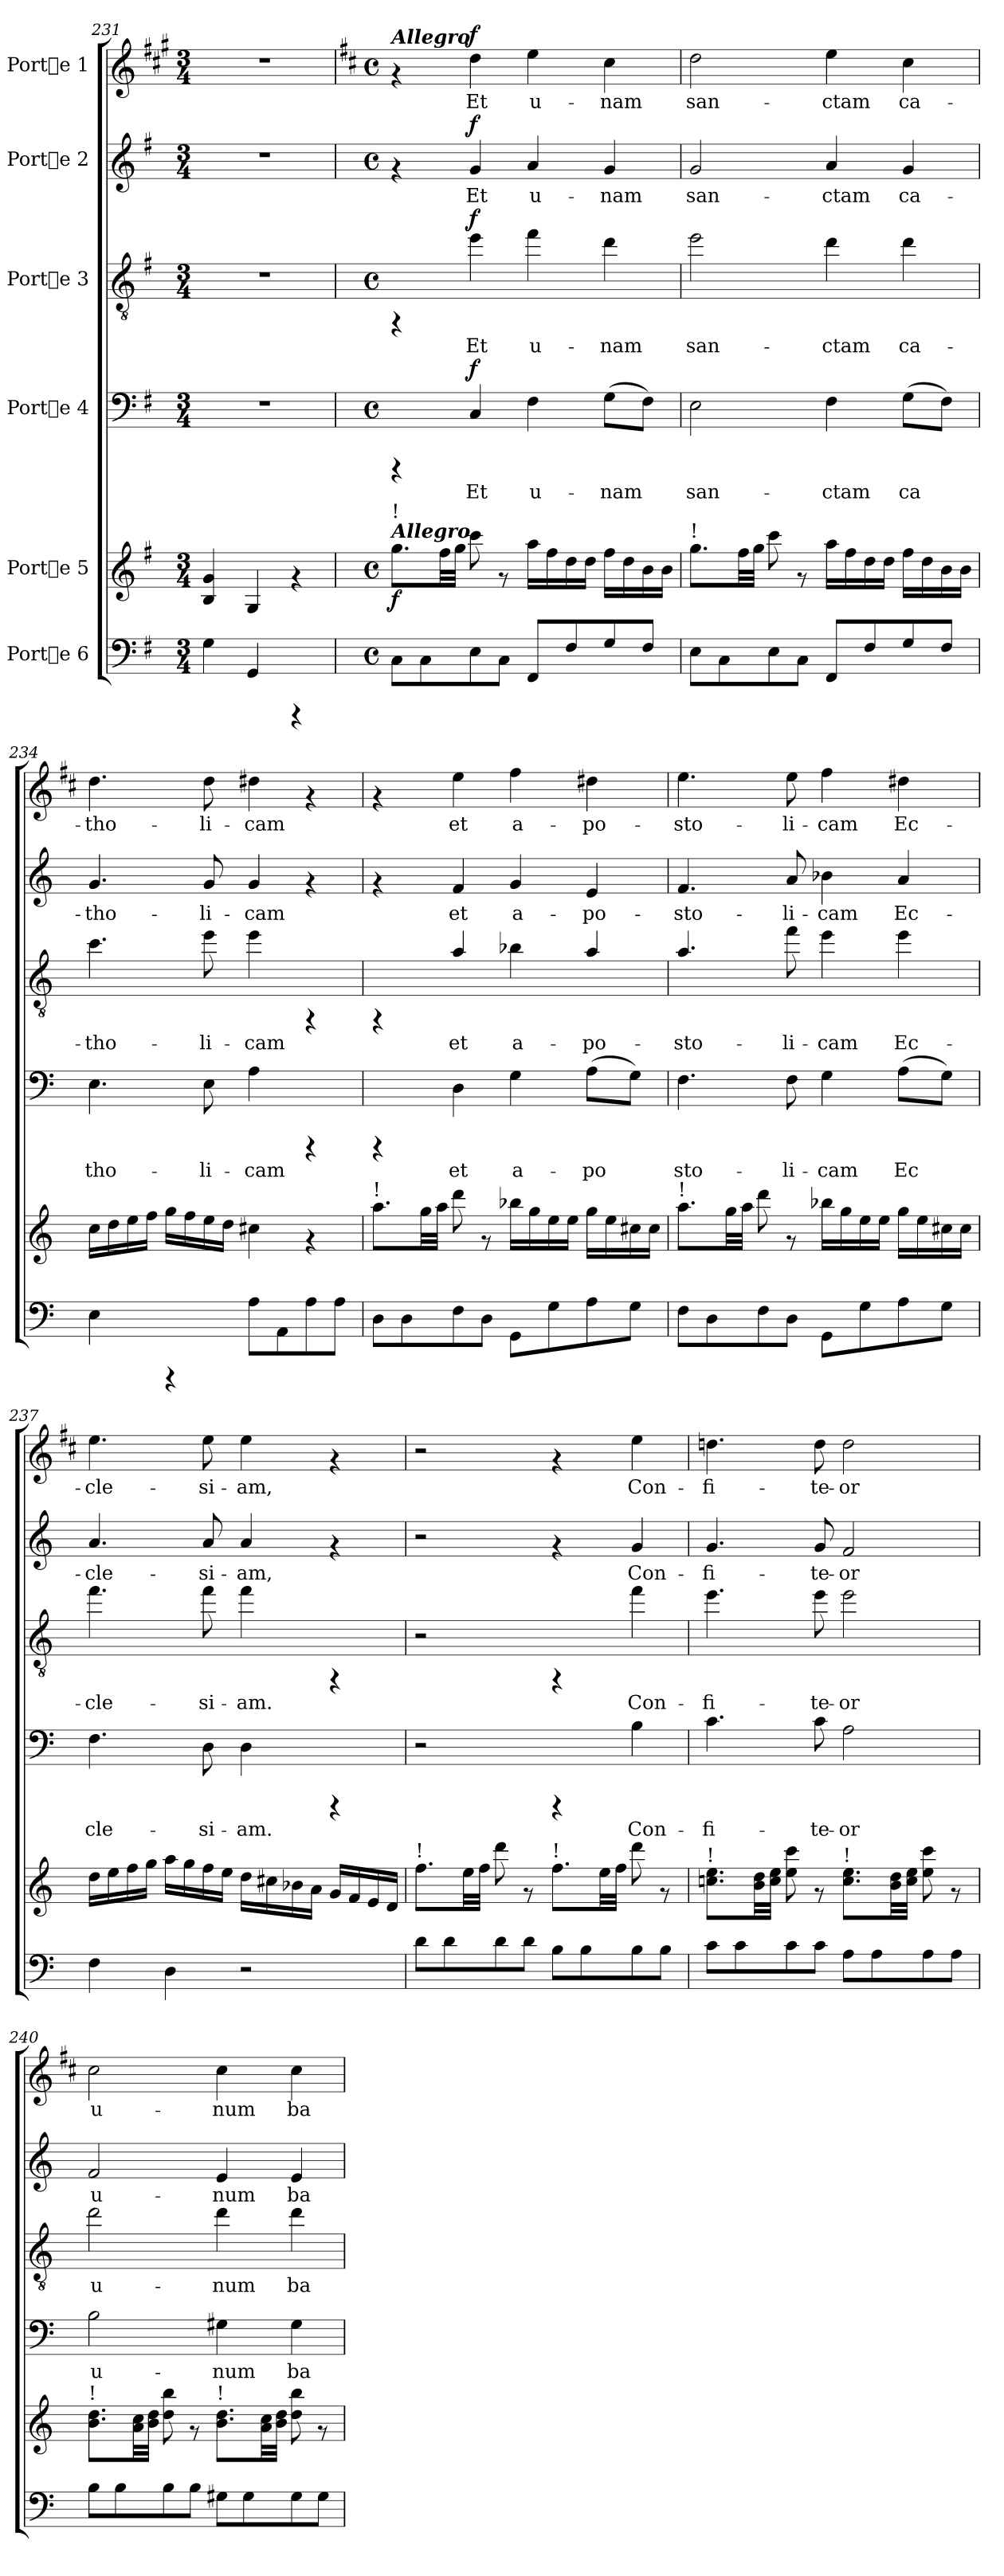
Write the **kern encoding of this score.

**kern	**kern	**dynam	**kern	**text	**dynam	**kern	**text	**dynam	**kern	**text	**dynam	**kern	**text	**dynam
*part6	*part5	*part5	*part4	*part4	*part4	*part3	*part3	*part3	*part2	*part2	*part2	*part1	*part1	*part1
*staff6	*staff5	*staff5	*staff4	*staff4	*staff4	*staff3	*staff3	*staff3	*staff2	*staff2	*staff2	*staff1	*staff1	*staff1
*I"Porte 6	*I"Porte 5	*	*I"Porte 4	*	*	*I"Porte 3	*	*	*I"Porte 2	*	*	*I"Porte 1	*	*
*clefF4	*clefG2	*	*clefF4	*	*	*clefGv2	*	*	*clefG2	*	*	*clefG2	*	*
*	*	*	*	*	*	*ITrd8c14	*	*	*	*	*	*ITrd1c2	*	*
*k[f#]	*k[f#]	*	*k[f#]	*	*	*k[f#]	*	*	*k[f#]	*	*	*k[f#]	*	*
*G:	*G:	*	*G:	*	*	*G:	*	*	*G:	*	*	*G:	*	*
*M3/4	*M3/4	*	*M3/4	*	*	*M3/4	*	*	*M3/4	*	*	*M3/4	*	*
=231	=231	=231	=231	=231	=231	=231	=231	=231	=231	=231	=231	=231	=231	=231
4G\	4g/ 4B/	.	2.r	.	.	2.r	.	.	2.r	.	.	2.r	.	.
4GG/	4G/	.	.	.	.	.	.	.	.	.	.	.	.	.
4rCCC	4rf	.	.	.	.	.	.	.	.	.	.	.	.	.
=232	=232	=232	=232	=232	=232	=232	=232	=232	=232	=232	=232	=232	=232	=232
*k[]	*k[]	*	*k[]	*	*	*k[]	*	*	*k[]	*	*	*k[]	*	*
*C:	*C:	*	*C:	*	*	*C:	*	*	*C:	*	*	*C:	*	*
*M4/4	*M4/4	*	*M4/4	*	*	*M4/4	*	*	*M4/4	*	*	*M4/4	*	*
*met(c)	*met(c)	*	*met(c)	*	*	*met(c)	*	*	*met(c)	*	*	*met(c)	*	*
!	!	!	!	!	!	!	!	!	!	!	!	!LO:TX:a:Bi:t=Allegro	!	!
!	!LO:TX:a:Bi:t=Allegro	!	!	!	!	!	!	!	!	!	!	!	!	!
!	!LO:TX:a:t=!	!	!	!	!	!	!	!	!	!	!	!	!	!
!	!	!LO:DY:b	!	!	!	!	!	!	!	!	!	!	!	!
8C\L	8.gg\L	f	4rCCC	.	.	4rFF	.	.	4rf	.	.	4rf	.	.
8C\	.	.	.	.	.	.	.	.	.	.	.	.	.	.
.	32ff\	.	.	.	.	.	.	.	.	.	.	.	.	.
.	32gg\J	.	.	.	.	.	.	.	.	.	.	.	.	.
!	!	!	!	!LO:LY:b:cj	!LO:DY:a	!	!LO:LY:b:cj	!LO:DY:a	!	!LO:LY:b:cj	!LO:DY:a	!	!LO:LY:b:cj	!LO:DY:a
8E\	8ccc\	.	4C/	Et	f	4e\	Et	f	4g/	Et	f	4cc\	Et	f
8C\J	8rf	.	.	.	.	.	.	.	.	.	.	.	.	.
!	!	!	!	!LO:LY:b:cj	!	!	!LO:LY:b:cj	!	!	!LO:LY:b:cj	!	!	!LO:LY:b:cj	!
8FF/L	16aa\L	.	4F\	u-	.	4f\	u-	.	4a/	u-	.	4dd\	u-	.
.	16ff\	.	.	.	.	.	.	.	.	.	.	.	.	.
8F/	16dd\	.	.	.	.	.	.	.	.	.	.	.	.	.
.	16dd\J	.	.	.	.	.	.	.	.	.	.	.	.	.
!	!	!	!	!LO:LY:b:cj	!	!	!LO:LY:b:cj	!	!	!LO:LY:b:cj	!	!	!LO:LY:b:cj	!
8G/	16ff\L	.	(>8G\L	-nam	.	4d\	-nam	.	4g/	-nam	.	4b\	-nam	.
.	16dd\	.	.	.	.	.	.	.	.	.	.	.	.	.
!	!	!	!	!LO:LY:b:cj	!	!	!	!	!	!	!	!	!	!
8F/J	16b\	.	8F\J)	.	.	.	.	.	.	.	.	.	.	.
.	16b\J	.	.	.	.	.	.	.	.	.	.	.	.	.
=233	=233	=233	=233	=233	=233	=233	=233	=233	=233	=233	=233	=233	=233	=233
!	!LO:TX:a:t=!	!	!	!	!	!	!	!	!	!	!	!	!	!
!	!	!	!	!LO:LY:b:cj	!	!	!LO:LY:b:cj	!	!	!LO:LY:b:cj	!	!	!LO:LY:b:cj	!
8E\L	8.gg\L	.	2E\	san-	.	2e\	san-	.	2g/	san-	.	2cc\	san-	.
8C\	.	.	.	.	.	.	.	.	.	.	.	.	.	.
.	32ff\	.	.	.	.	.	.	.	.	.	.	.	.	.
.	32gg\J	.	.	.	.	.	.	.	.	.	.	.	.	.
8E\	8ccc\	.	.	.	.	.	.	.	.	.	.	.	.	.
8C\J	8rf	.	.	.	.	.	.	.	.	.	.	.	.	.
!	!	!	!	!LO:LY:b:cj	!	!	!LO:LY:b:cj	!	!	!LO:LY:b:cj	!	!	!LO:LY:b:cj	!
8FF/L	16aa\L	.	4F\	-ctam	.	4d\	-ctam	.	4a/	-ctam	.	4dd\	-ctam	.
.	16ff\	.	.	.	.	.	.	.	.	.	.	.	.	.
8F/	16dd\	.	.	.	.	.	.	.	.	.	.	.	.	.
.	16dd\J	.	.	.	.	.	.	.	.	.	.	.	.	.
!	!	!	!	!LO:LY:b:cj	!	!	!LO:LY:b:cj	!	!	!LO:LY:b:cj	!	!	!LO:LY:b:cj	!
8G/	16ff\L	.	(>8G\L	ca-	.	4d\	ca-	.	4g/	ca-	.	4b\	ca-	.
.	16dd\	.	.	.	.	.	.	.	.	.	.	.	.	.
!	!	!	!	!LO:LY:b:cj	!	!	!	!	!	!	!	!	!	!
8F/J	16b\	.	8F\J)	--	.	.	.	.	.	.	.	.	.	.
.	16b\J	.	.	.	.	.	.	.	.	.	.	.	.	.
!!LO:PB:g=z
=234	=234	=234	=234	=234	=234	=234	=234	=234	=234	=234	=234	=234	=234	=234
!	!	!	!	!LO:LY:b:cj	!	!	!LO:LY:b:cj	!	!	!LO:LY:b:cj	!	!	!LO:LY:b:cj	!
4E\	16cc\L	.	4.E\	-tho-	.	4.c\	-tho-	.	4.g/	-tho-	.	4.cc\	-tho-	.
.	16dd\	.	.	.	.	.	.	.	.	.	.	.	.	.
.	16ee\	.	.	.	.	.	.	.	.	.	.	.	.	.
.	16ff\J	.	.	.	.	.	.	.	.	.	.	.	.	.
4rCCC	16gg\L	.	.	.	.	.	.	.	.	.	.	.	.	.
.	16ff\	.	.	.	.	.	.	.	.	.	.	.	.	.
!	!	!	!	!LO:LY:b:cj	!	!	!LO:LY:b:cj	!	!	!LO:LY:b:cj	!	!	!LO:LY:b:cj	!
.	16ee\	.	8E\	-li-	.	8e\	-li-	.	8g/	-li-	.	8cc\	-li-	.
.	16dd\J	.	.	.	.	.	.	.	.	.	.	.	.	.
!	!	!	!	!LO:LY:b:cj	!	!	!LO:LY:b:cj	!	!	!LO:LY:b:cj	!	!	!LO:LY:b:cj	!
8A\L	4cc#X\	.	4A\	-cam	.	4e\	-cam	.	4g/	-cam	.	4cc#X\	-cam	.
8AA\	.	.	.	.	.	.	.	.	.	.	.	.	.	.
8A\	4rf	.	4rCCC	.	.	4rFF	.	.	4rf	.	.	4rf	.	.
8A\J	.	.	.	.	.	.	.	.	.	.	.	.	.	.
=235	=235	=235	=235	=235	=235	=235	=235	=235	=235	=235	=235	=235	=235	=235
!	!LO:TX:a:t=!	!	!	!	!	!	!	!	!	!	!	!	!	!
8D\L	8.aa\L	.	4rCCC	.	.	4rFF	.	.	4rf	.	.	4rf	.	.
8D\	.	.	.	.	.	.	.	.	.	.	.	.	.	.
.	32gg\	.	.	.	.	.	.	.	.	.	.	.	.	.
.	32aa\J	.	.	.	.	.	.	.	.	.	.	.	.	.
!	!	!	!	!LO:LY:b:cj	!	!	!LO:LY:b:cj	!	!	!LO:LY:b:cj	!	!	!LO:LY:b:cj	!
8F\	8ddd\	.	4D\	et	.	4A/	et	.	4f/	et	.	4dd\	et	.
8D\J	8rf	.	.	.	.	.	.	.	.	.	.	.	.	.
!	!	!	!	!LO:LY:b:cj	!	!	!LO:LY:b:cj	!	!	!LO:LY:b:cj	!	!	!LO:LY:b:cj	!
8GG\L	16bb-X\L	.	4G\	a-	.	4B-X\	a-	.	4g/	a-	.	4ee\	a-	.
.	16gg\	.	.	.	.	.	.	.	.	.	.	.	.	.
8G\	16ee\	.	.	.	.	.	.	.	.	.	.	.	.	.
.	16ee\J	.	.	.	.	.	.	.	.	.	.	.	.	.
!	!	!	!	!LO:LY:b:cj	!	!	!LO:LY:b:cj	!	!	!LO:LY:b:cj	!	!	!LO:LY:b:cj	!
8A\	16gg\L	.	(>8A\L	-po-	.	4A/	-po-	.	4e/	-po-	.	4cc#X\	-po-	.
.	16ee\	.	.	.	.	.	.	.	.	.	.	.	.	.
!	!	!	!	!LO:LY:b:cj	!	!	!	!	!	!	!	!	!	!
8G\J	16cc#X\	.	8G\J)	--	.	.	.	.	.	.	.	.	.	.
.	16cc#\J	.	.	.	.	.	.	.	.	.	.	.	.	.
=236	=236	=236	=236	=236	=236	=236	=236	=236	=236	=236	=236	=236	=236	=236
!	!LO:TX:a:t=!	!	!	!	!	!	!	!	!	!	!	!	!	!
!	!	!	!	!LO:LY:b:cj	!	!	!LO:LY:b:cj	!	!	!LO:LY:b:cj	!	!	!LO:LY:b:cj	!
8F\L	8.aa\L	.	4.F\	-sto-	.	4.A/	-sto-	.	4.f/	-sto-	.	4.dd\	-sto-	.
8D\	.	.	.	.	.	.	.	.	.	.	.	.	.	.
.	32gg\	.	.	.	.	.	.	.	.	.	.	.	.	.
.	32aa\J	.	.	.	.	.	.	.	.	.	.	.	.	.
8F\	8ddd\	.	.	.	.	.	.	.	.	.	.	.	.	.
!	!	!	!	!LO:LY:b:cj	!	!	!LO:LY:b:cj	!	!	!LO:LY:b:cj	!	!	!LO:LY:b:cj	!
8D\J	8rf	.	8F\	-li-	.	8f\	-li-	.	8a/	-li-	.	8dd\	-li-	.
!	!	!	!	!LO:LY:b:cj	!	!	!LO:LY:b:cj	!	!	!LO:LY:b:cj	!	!	!LO:LY:b:cj	!
8GG\L	16bb-X\L	.	4G\	-cam	.	4e\	-cam	.	4b-X\	-cam	.	4ee\	-cam	.
.	16gg\	.	.	.	.	.	.	.	.	.	.	.	.	.
8G\	16ee\	.	.	.	.	.	.	.	.	.	.	.	.	.
.	16ee\J	.	.	.	.	.	.	.	.	.	.	.	.	.
!	!	!	!	!LO:LY:b:cj	!	!	!LO:LY:b:cj	!	!	!LO:LY:b:cj	!	!	!LO:LY:b:cj	!
8A\	16gg\L	.	(>8A\L	Ec-	.	4e\	Ec-	.	4a/	Ec-	.	4cc#X\	Ec-	.
.	16ee\	.	.	.	.	.	.	.	.	.	.	.	.	.
!	!	!	!	!LO:LY:b:cj	!	!	!	!	!	!	!	!	!	!
8G\J	16cc#X\	.	8G\J)	--	.	.	.	.	.	.	.	.	.	.
.	16cc#\J	.	.	.	.	.	.	.	.	.	.	.	.	.
=237	=237	=237	=237	=237	=237	=237	=237	=237	=237	=237	=237	=237	=237	=237
!	!	!	!	!LO:LY:b:cj	!	!	!LO:LY:b:cj	!	!	!LO:LY:b:cj	!	!	!LO:LY:b:cj	!
4F\	16dd\L	.	4.F\	-cle-	.	4.f\	-cle-	.	4.a/	-cle-	.	4.dd\	-cle-	.
.	16ee\	.	.	.	.	.	.	.	.	.	.	.	.	.
.	16ff\	.	.	.	.	.	.	.	.	.	.	.	.	.
.	16gg\J	.	.	.	.	.	.	.	.	.	.	.	.	.
4D\	16aa\L	.	.	.	.	.	.	.	.	.	.	.	.	.
.	16gg\	.	.	.	.	.	.	.	.	.	.	.	.	.
!	!	!	!	!LO:LY:b:cj	!	!	!LO:LY:b:cj	!	!	!LO:LY:b:cj	!	!	!LO:LY:b:cj	!
.	16ff\	.	8D\	-si-	.	8f\	-si-	.	8a/	-si-	.	8dd\	-si-	.
.	16ee\J	.	.	.	.	.	.	.	.	.	.	.	.	.
!	!	!	!	!LO:LY:b:cj	!	!	!LO:LY:b:cj	!	!	!LO:LY:b:cj	!	!	!LO:LY:b:cj	!
2r	16dd\L	.	4D\	-am.	.	4f\	-am.	.	4a/	-am,	.	4dd\	-am,	.
.	16cc#X\	.	.	.	.	.	.	.	.	.	.	.	.	.
.	16b-X\	.	.	.	.	.	.	.	.	.	.	.	.	.
.	16a\J	.	.	.	.	.	.	.	.	.	.	.	.	.
.	16g/L	.	4rCCC	.	.	4rFF	.	.	4rf	.	.	4rf	.	.
.	16f/	.	.	.	.	.	.	.	.	.	.	.	.	.
.	16e/	.	.	.	.	.	.	.	.	.	.	.	.	.
.	16d/J	.	.	.	.	.	.	.	.	.	.	.	.	.
!!LO:LB:g=z
=238	=238	=238	=238	=238	=238	=238	=238	=238	=238	=238	=238	=238	=238	=238
!	!LO:TX:a:t=!	!	!	!	!	!	!	!	!	!	!	!	!	!
8d\L	8.ff\L	.	2r	.	.	2r	.	.	2r	.	.	2r	.	.
8d\	.	.	.	.	.	.	.	.	.	.	.	.	.	.
.	32ee\	.	.	.	.	.	.	.	.	.	.	.	.	.
.	32ff\J	.	.	.	.	.	.	.	.	.	.	.	.	.
8d\	8ddd\	.	.	.	.	.	.	.	.	.	.	.	.	.
8d\J	8rf	.	.	.	.	.	.	.	.	.	.	.	.	.
!	!LO:TX:a:t=!	!	!	!	!	!	!	!	!	!	!	!	!	!
8B\L	8.ff\L	.	4rCCC	.	.	4rFF	.	.	4rf	.	.	4rf	.	.
8B\	.	.	.	.	.	.	.	.	.	.	.	.	.	.
.	32ee\	.	.	.	.	.	.	.	.	.	.	.	.	.
.	32ff\J	.	.	.	.	.	.	.	.	.	.	.	.	.
!	!	!	!	!LO:LY:b:cj	!	!	!LO:LY:b:cj	!	!	!LO:LY:b:cj	!	!	!LO:LY:b:cj	!
8B\	8ddd\	.	4B\	Con-	.	4f\	Con-	.	4g/	Con-	.	4dd\	Con-	.
8B\J	8rf	.	.	.	.	.	.	.	.	.	.	.	.	.
=239	=239	=239	=239	=239	=239	=239	=239	=239	=239	=239	=239	=239	=239	=239
!	!LO:TX:a:t=!	!	!	!	!	!	!	!	!	!	!	!	!	!
!	!	!	!	!LO:LY:b:cj	!	!	!LO:LY:b:cj	!	!	!LO:LY:b:cj	!	!	!LO:LY:b:cj	!
8c\L	8.ee\ 8.ccn\L	.	4.c\	-fi-	.	4.e\	-fi-	.	4.g/	-fi-	.	4.ccn\	-fi-	.
8c\	.	.	.	.	.	.	.	.	.	.	.	.	.	.
.	32dd\ 32b\	.	.	.	.	.	.	.	.	.	.	.	.	.
.	32ee\ 32cc\J	.	.	.	.	.	.	.	.	.	.	.	.	.
8c\	8ccc\ 8ee\	.	.	.	.	.	.	.	.	.	.	.	.	.
!	!	!	!	!LO:LY:b:cj	!	!	!LO:LY:b:cj	!	!	!LO:LY:b:cj	!	!	!LO:LY:b:cj	!
8c\J	8rf	.	8c\	-te-	.	8e\	-te-	.	8g/	-te-	.	8cc\	-te-	.
!	!LO:TX:a:t=!	!	!	!	!	!	!	!	!	!	!	!	!	!
!	!	!	!	!LO:LY:b:cj	!	!	!LO:LY:b:cj	!	!	!LO:LY:b:cj	!	!	!LO:LY:b:cj	!
8A\L	8.ee\ 8.cc\L	.	2A\	-or	.	2e\	-or	.	2f/	-or	.	2cc\	-or	.
8A\	.	.	.	.	.	.	.	.	.	.	.	.	.	.
.	32dd\ 32b\	.	.	.	.	.	.	.	.	.	.	.	.	.
.	32ee\ 32cc\J	.	.	.	.	.	.	.	.	.	.	.	.	.
8A\	8ccc\ 8ee\	.	.	.	.	.	.	.	.	.	.	.	.	.
8A\J	8rf	.	.	.	.	.	.	.	.	.	.	.	.	.
=240	=240	=240	=240	=240	=240	=240	=240	=240	=240	=240	=240	=240	=240	=240
!	!LO:TX:a:t=!	!	!	!	!	!	!	!	!	!	!	!	!	!
!	!	!	!	!LO:LY:b:cj	!	!	!LO:LY:b:cj	!	!	!LO:LY:b:cj	!	!	!LO:LY:b:cj	!
8B\L	8.dd\ 8.b\L	.	2B\	u-	.	2d\	u-	.	2f/	u-	.	2b\	u-	.
8B\	.	.	.	.	.	.	.	.	.	.	.	.	.	.
.	32cc\ 32a\	.	.	.	.	.	.	.	.	.	.	.	.	.
.	32dd\ 32b\J	.	.	.	.	.	.	.	.	.	.	.	.	.
8B\	8bb\ 8dd\	.	.	.	.	.	.	.	.	.	.	.	.	.
8B\J	8rf	.	.	.	.	.	.	.	.	.	.	.	.	.
!	!LO:TX:a:t=!	!	!	!	!	!	!	!	!	!	!	!	!	!
!	!	!	!	!LO:LY:b:cj	!	!	!LO:LY:b:cj	!	!	!LO:LY:b:cj	!	!	!LO:LY:b:cj	!
8G#X\L	8.dd\ 8.b\L	.	4G#X\	-num	.	4d\	-num	.	4e/	-num	.	4b\	-num	.
8G#\	.	.	.	.	.	.	.	.	.	.	.	.	.	.
.	32cc\ 32a\	.	.	.	.	.	.	.	.	.	.	.	.	.
.	32dd\ 32b\J	.	.	.	.	.	.	.	.	.	.	.	.	.
!	!	!	!	!LO:LY:b:cj	!	!	!LO:LY:b:cj	!	!	!LO:LY:b:cj	!	!	!LO:LY:b:cj	!
8G#\	8bb\ 8dd\	.	4G#\	ba-	.	4d\	ba-	.	4e/	ba-	.	4b\	ba-	.
8G#\J	8rf	.	.	.	.	.	.	.	.	.	.	.	.	.
=	=	=	=	=	=	=	=	=	=	=	=	=	=	=
*-	*-	*-	*-	*-	*-	*-	*-	*-	*-	*-	*-	*-	*-	*-
